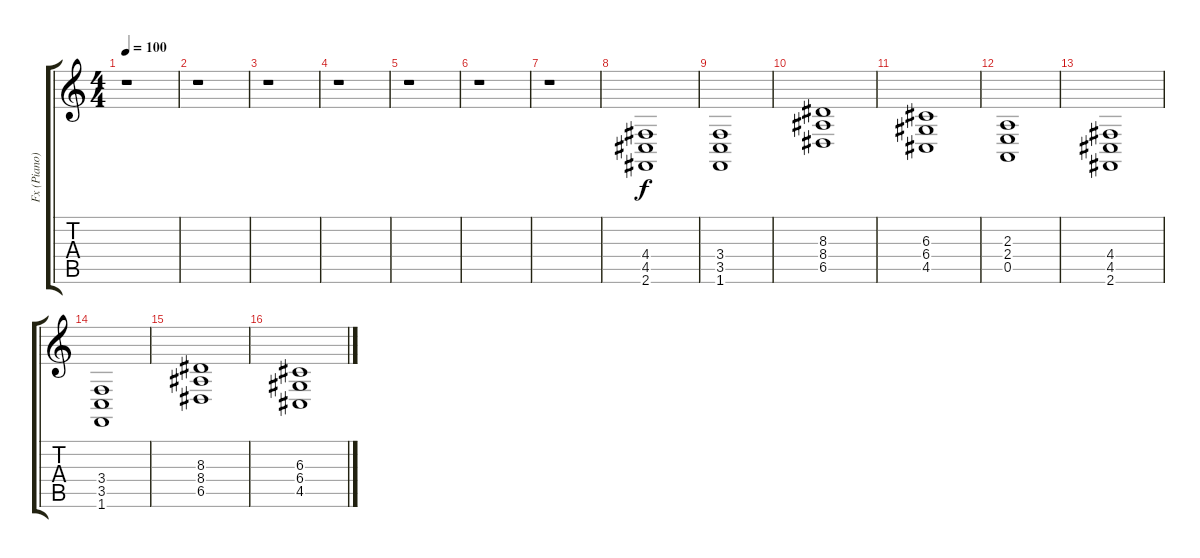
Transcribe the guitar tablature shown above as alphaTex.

\track ("Fx (Piano)" "Fx (Piano)") {instrument acousticgrandpiano}
\staff {score tabs}
\tuning (E4 B3 G3 D3 A2 E2) {hide}
\ts (4 4)
\tempo 100
\clef g2
\ks c
r.1{dy f} |
r.1 |
r.1 |
r.1 |
r.1 |
r.1 |
r.1 |
(4.4 4.5 2.6).1{instrument rockorgan} |
(3.4 3.5 1.6).1 |
(8.3 8.4 6.5).1 |
(6.3 6.4 4.5).1 |
(2.3 2.4 0.5).1 |
(4.4 4.5 2.6).1 |
(3.4 3.5 1.6).1 |
(8.3 8.4 6.5).1 |
(6.3 6.4 4.5).1
